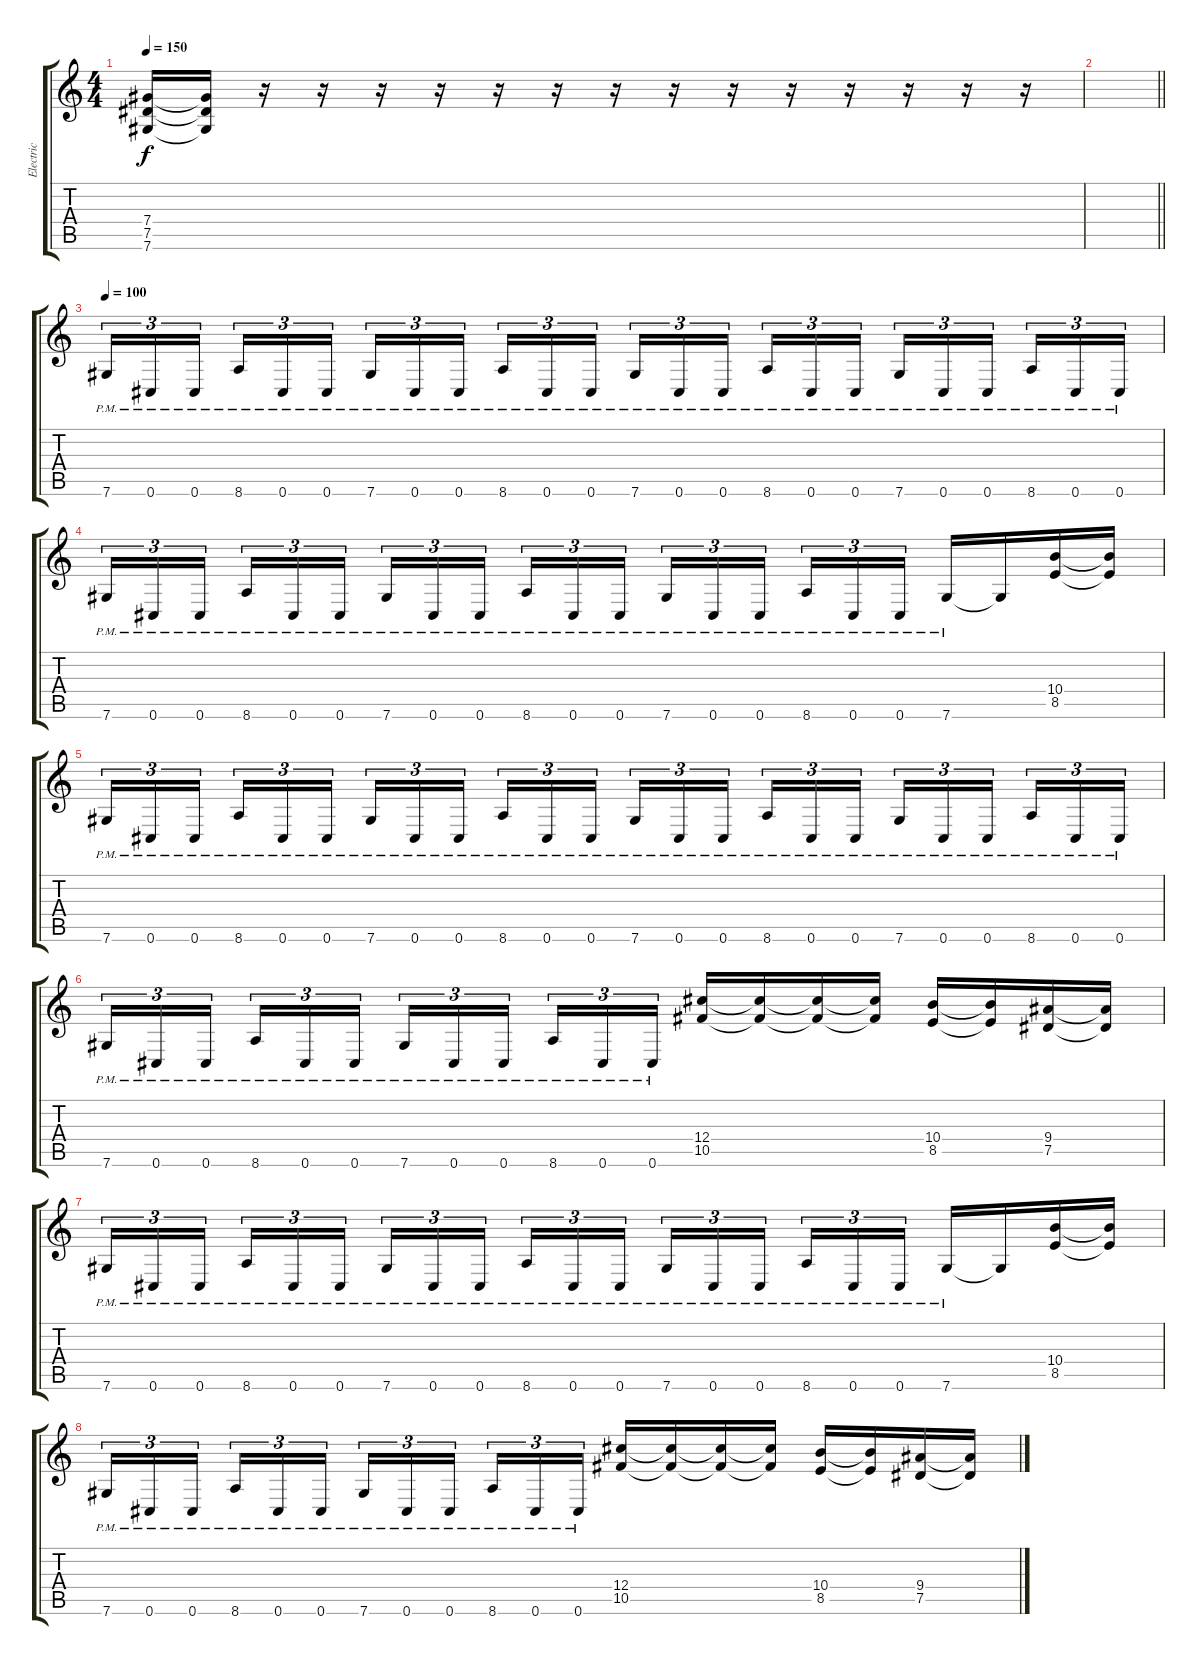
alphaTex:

\track ("Electric" "Electric") {instrument distortionguitar}
\staff {score tabs}
\tuning (Eb4 Bb3 Gb3 Db3 Ab2 Db2) {hide}
\ts (4 4)
\tempo 150
\clef g2
\ks c
(7.4 7.5 7.6).16{dy f} (7.4{t} 7.5{t} 7.6{t}).16 r.16 r.16 r.16 r.16 r.16 r.16 r.16 r.16 r.16 r.16 r.16 r.16 r.16 r.16 |
\barLineRight lightlight
|
\tempo 100
7.6{pm}.16{tu (3 2) beam Up} 0.6{pm}.16{tu (3 2) beam Up} 0.6{pm}.16{tu (3 2) beam Up beam splitsecondary} 8.6{pm}.16{tu (3 2) beam Up} 0.6{pm}.16{tu (3 2) beam Up} 0.6{pm}.16{tu (3 2) beam Up} 7.6{pm}.16{tu (3 2) beam Up} 0.6{pm}.16{tu (3 2) beam Up} 0.6{pm}.16{tu (3 2) beam Up beam splitsecondary} 8.6{pm}.16{tu (3 2) beam Up} 0.6{pm}.16{tu (3 2) beam Up} 0.6{pm}.16{tu (3 2) beam Up} 7.6{pm}.16{tu (3 2) beam Up} 0.6{pm}.16{tu (3 2) beam Up} 0.6{pm}.16{tu (3 2) beam Up beam splitsecondary} 8.6{pm}.16{tu (3 2) beam Up} 0.6{pm}.16{tu (3 2) beam Up} 0.6{pm}.16{tu (3 2) beam Up} 7.6{pm}.16{tu (3 2) beam Up} 0.6{pm}.16{tu (3 2) beam Up} 0.6{pm}.16{tu (3 2) beam Up beam splitsecondary} 8.6{pm}.16{tu (3 2) beam Up} 0.6{pm}.16{tu (3 2) beam Up} 0.6{pm}.16{tu (3 2) beam Up} |
7.6{pm}.16{tu (3 2) beam Up} 0.6{pm}.16{tu (3 2) beam Up} 0.6{pm}.16{tu (3 2) beam Up beam splitsecondary} 8.6{pm}.16{tu (3 2) beam Up} 0.6{pm}.16{tu (3 2) beam Up} 0.6{pm}.16{tu (3 2) beam Up} 7.6{pm}.16{tu (3 2) beam Up} 0.6{pm}.16{tu (3 2) beam Up} 0.6{pm}.16{tu (3 2) beam Up beam splitsecondary} 8.6{pm}.16{tu (3 2) beam Up} 0.6{pm}.16{tu (3 2) beam Up} 0.6{pm}.16{tu (3 2) beam Up} 7.6{pm}.16{tu (3 2) beam Up} 0.6{pm}.16{tu (3 2) beam Up} 0.6{pm}.16{tu (3 2) beam Up beam splitsecondary} 8.6{pm}.16{tu (3 2) beam Up} 0.6{pm}.16{tu (3 2) beam Up} 0.6{pm}.16{tu (3 2) beam Up} 7.6{pm}.16{beam Up} 7.6{t}.16{beam Up} (10.4 8.5).16 (10.4{t} 8.5{t}).16 |
7.6{pm}.16{tu (3 2) beam Up} 0.6{pm}.16{tu (3 2) beam Up} 0.6{pm}.16{tu (3 2) beam Up beam splitsecondary} 8.6{pm}.16{tu (3 2) beam Up} 0.6{pm}.16{tu (3 2) beam Up} 0.6{pm}.16{tu (3 2) beam Up} 7.6{pm}.16{tu (3 2) beam Up} 0.6{pm}.16{tu (3 2) beam Up} 0.6{pm}.16{tu (3 2) beam Up beam splitsecondary} 8.6{pm}.16{tu (3 2) beam Up} 0.6{pm}.16{tu (3 2) beam Up} 0.6{pm}.16{tu (3 2) beam Up} 7.6{pm}.16{tu (3 2) beam Up} 0.6{pm}.16{tu (3 2) beam Up} 0.6{pm}.16{tu (3 2) beam Up beam splitsecondary} 8.6{pm}.16{tu (3 2) beam Up} 0.6{pm}.16{tu (3 2) beam Up} 0.6{pm}.16{tu (3 2) beam Up} 7.6{pm}.16{tu (3 2) beam Up} 0.6{pm}.16{tu (3 2) beam Up} 0.6{pm}.16{tu (3 2) beam Up beam splitsecondary} 8.6{pm}.16{tu (3 2) beam Up} 0.6{pm}.16{tu (3 2) beam Up} 0.6{pm}.16{tu (3 2) beam Up} |
7.6{pm}.16{tu (3 2) beam Up} 0.6{pm}.16{tu (3 2) beam Up} 0.6{pm}.16{tu (3 2) beam Up beam splitsecondary} 8.6{pm}.16{tu (3 2) beam Up} 0.6{pm}.16{tu (3 2) beam Up} 0.6{pm}.16{tu (3 2) beam Up} 7.6{pm}.16{tu (3 2) beam Up} 0.6{pm}.16{tu (3 2) beam Up} 0.6{pm}.16{tu (3 2) beam Up beam splitsecondary} 8.6{pm}.16{tu (3 2) beam Up} 0.6{pm}.16{tu (3 2) beam Up} 0.6{pm}.16{tu (3 2) beam Up} (12.4 10.5).16{beam Up} (12.4{t} 10.5{t}).16 (12.4{t} 10.5{t}).16 (12.4{t} 10.5{t}).16 (10.4 8.5).16 (10.4{t} 8.5{t}).16 (9.4 7.5).16 (9.4{t} 7.5{t}).16 |
7.6{pm}.16{tu (3 2) beam Up} 0.6{pm}.16{tu (3 2) beam Up} 0.6{pm}.16{tu (3 2) beam Up beam splitsecondary} 8.6{pm}.16{tu (3 2) beam Up} 0.6{pm}.16{tu (3 2) beam Up} 0.6{pm}.16{tu (3 2) beam Up} 7.6{pm}.16{tu (3 2) beam Up} 0.6{pm}.16{tu (3 2) beam Up} 0.6{pm}.16{tu (3 2) beam Up beam splitsecondary} 8.6{pm}.16{tu (3 2) beam Up} 0.6{pm}.16{tu (3 2) beam Up} 0.6{pm}.16{tu (3 2) beam Up} 7.6{pm}.16{tu (3 2) beam Up} 0.6{pm}.16{tu (3 2) beam Up} 0.6{pm}.16{tu (3 2) beam Up beam splitsecondary} 8.6{pm}.16{tu (3 2) beam Up} 0.6{pm}.16{tu (3 2) beam Up} 0.6{pm}.16{tu (3 2) beam Up} 7.6{pm}.16{beam Up} 7.6{t}.16{beam Up} (10.4 8.5).16 (10.4{t} 8.5{t}).16 |
7.6{pm}.16{tu (3 2) beam Up} 0.6{pm}.16{tu (3 2) beam Up} 0.6{pm}.16{tu (3 2) beam Up beam splitsecondary} 8.6{pm}.16{tu (3 2) beam Up} 0.6{pm}.16{tu (3 2) beam Up} 0.6{pm}.16{tu (3 2) beam Up} 7.6{pm}.16{tu (3 2) beam Up} 0.6{pm}.16{tu (3 2) beam Up} 0.6{pm}.16{tu (3 2) beam Up beam splitsecondary} 8.6{pm}.16{tu (3 2) beam Up} 0.6{pm}.16{tu (3 2) beam Up} 0.6{pm}.16{tu (3 2) beam Up} (12.4 10.5).16{beam Up} (12.4{t} 10.5{t}).16{beam Up} (12.4{t} 10.5{t}).16{beam Up} (12.4{t} 10.5{t}).16 (10.4 8.5).16 (10.4{t} 8.5{t}).16 (9.4 7.5).16 (9.4{t} 7.5{t}).16
